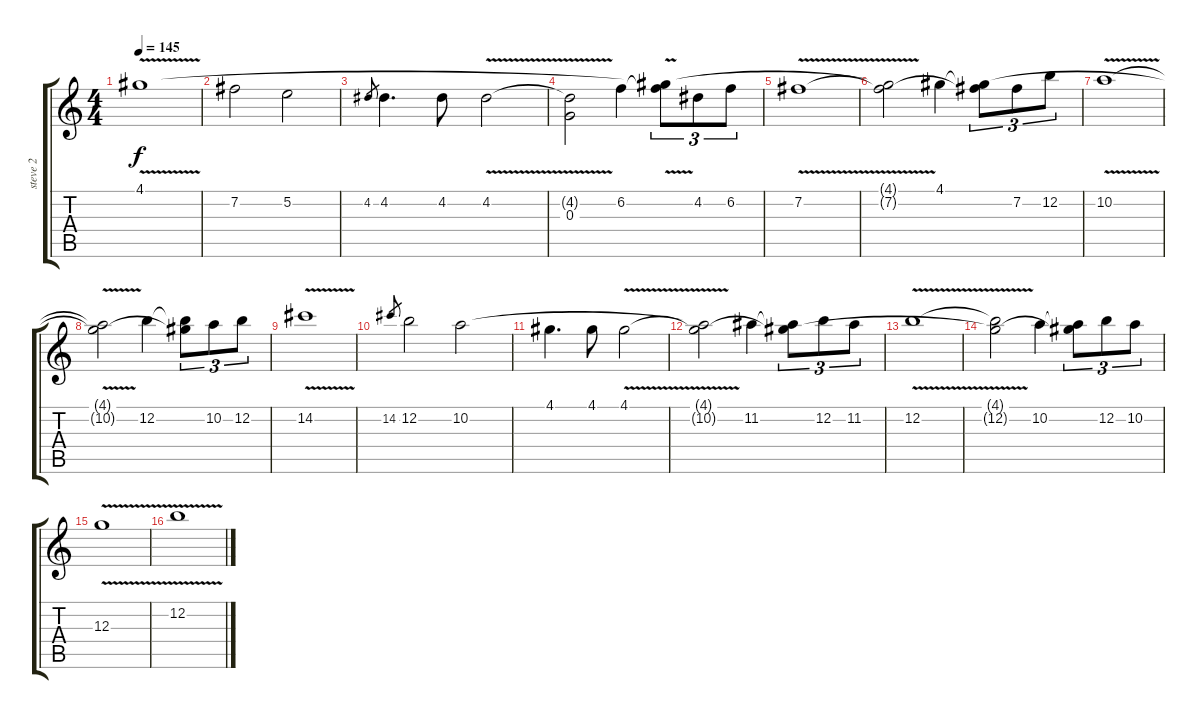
\track ("steve 2" "steve 2") {instrument distortionguitar}
\staff {score tabs}
\tuning (E4 B3 G3 D3 A2 E2) {hide}
\ts (4 4)
\tempo 145
\clef g2
\ks c
4.1{v}.1{dy f} |
7.2.2 5.2.2 |
4.2.8{gr} 4.2.4{d} 4.2.8 4.2{v}.2 |
(4.2{t} 0.3).2 6.2.4 (4.1{t} 6.2{t}).8{tu (3 2)} 4.2.8{tu (3 2)} 6.2.8{tu (3 2)} |
7.2{v}.1 |
(4.1{t} 7.2{t}).2 4.1.4 (4.1{t} 7.2{t}).8{tu (3 2)} 7.2.8{tu (3 2)} 12.2.8{tu (3 2)} |
10.2{v}.1 |
(4.1{t} 10.2{t}).2 12.2.4 (4.1{t} 12.2{t}).8{tu (3 2)} 10.2.8{tu (3 2)} 12.2.8{tu (3 2)} |
14.2{v}.1 |
14.2.8{gr} 12.2.2 10.2.2 |
4.1.4{d} 4.1.8 4.1{v}.2 |
(4.1{t} 10.2{t}).2 11.2.4 (4.1{t} 11.2{t}).8{tu (3 2)} 12.2.8{tu (3 2)} 11.2.8{tu (3 2)} |
12.2{v}.1 |
(4.1{t} 12.2{t}).2 10.2.4 (4.1{t} 10.2{t}).8{tu (3 2)} 12.2.8{tu (3 2)} 10.2.8{tu (3 2)} |
12.3{v}.1 |
12.2{v}.1
